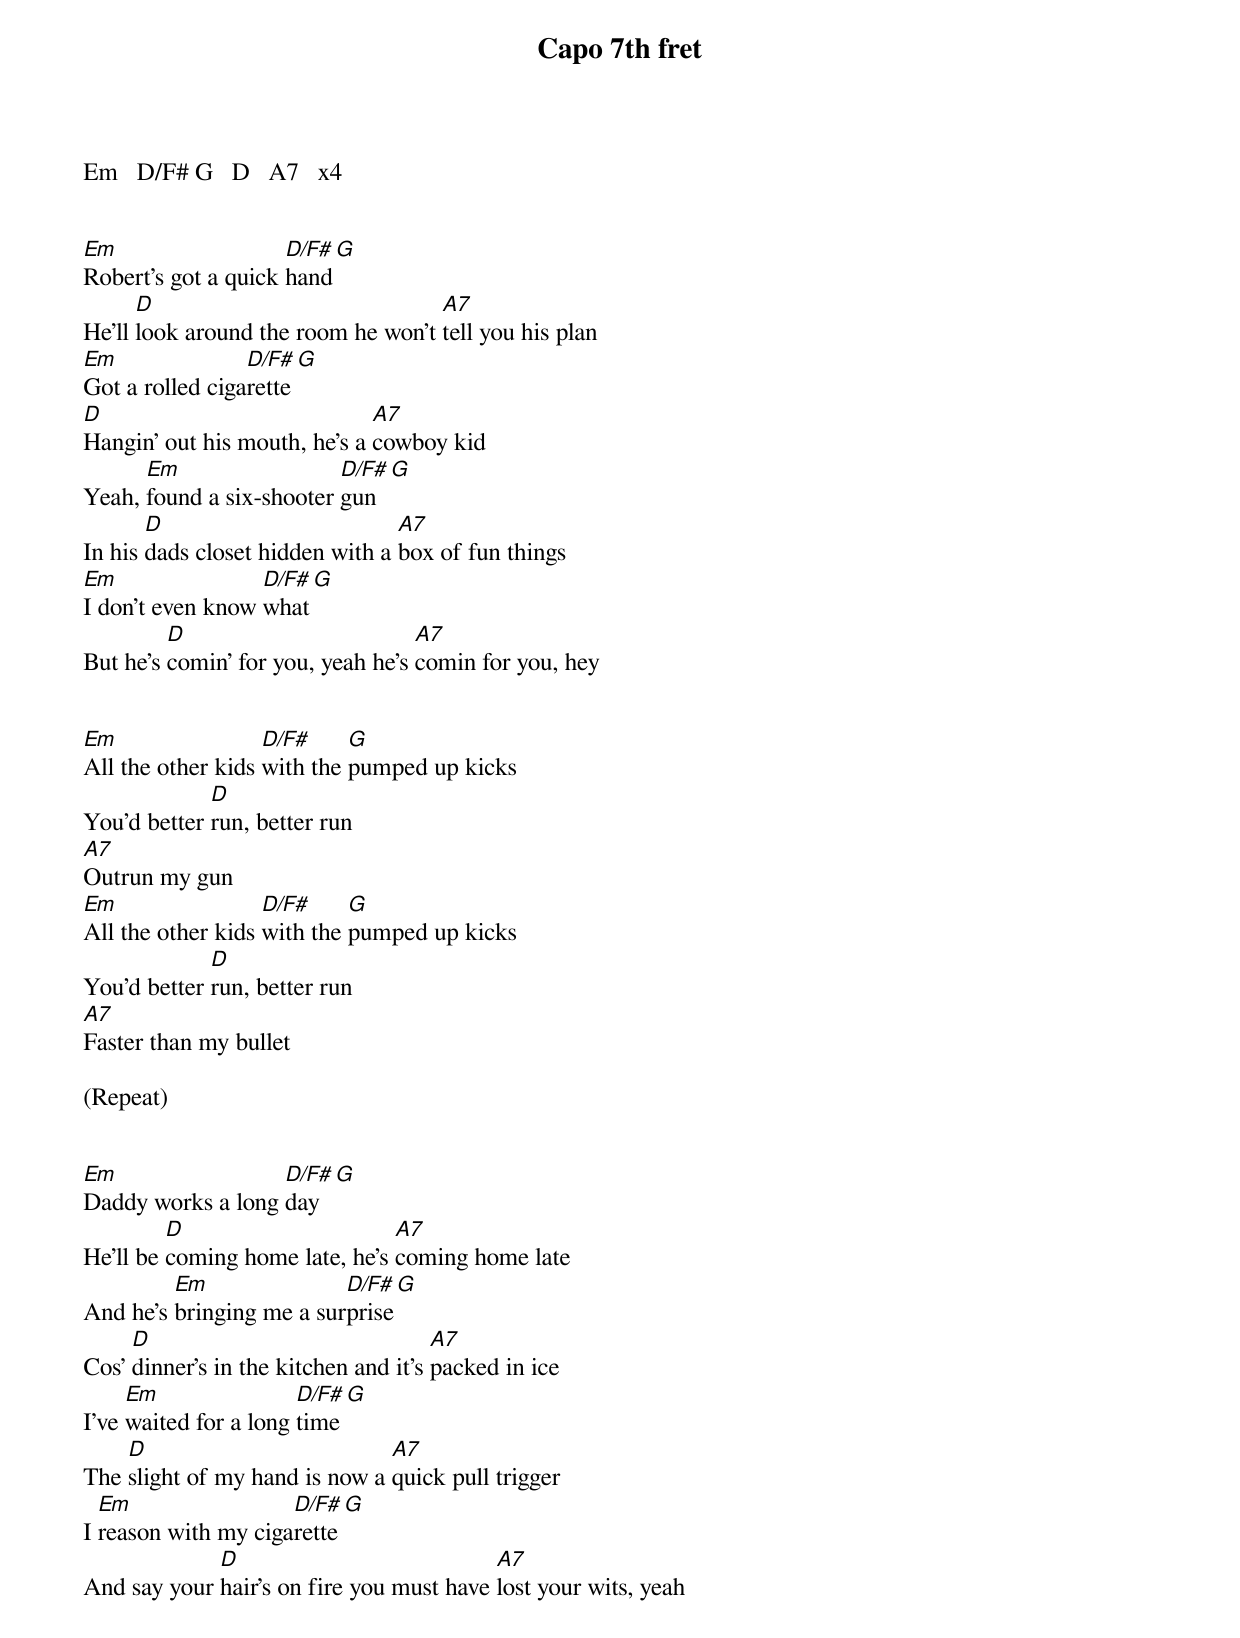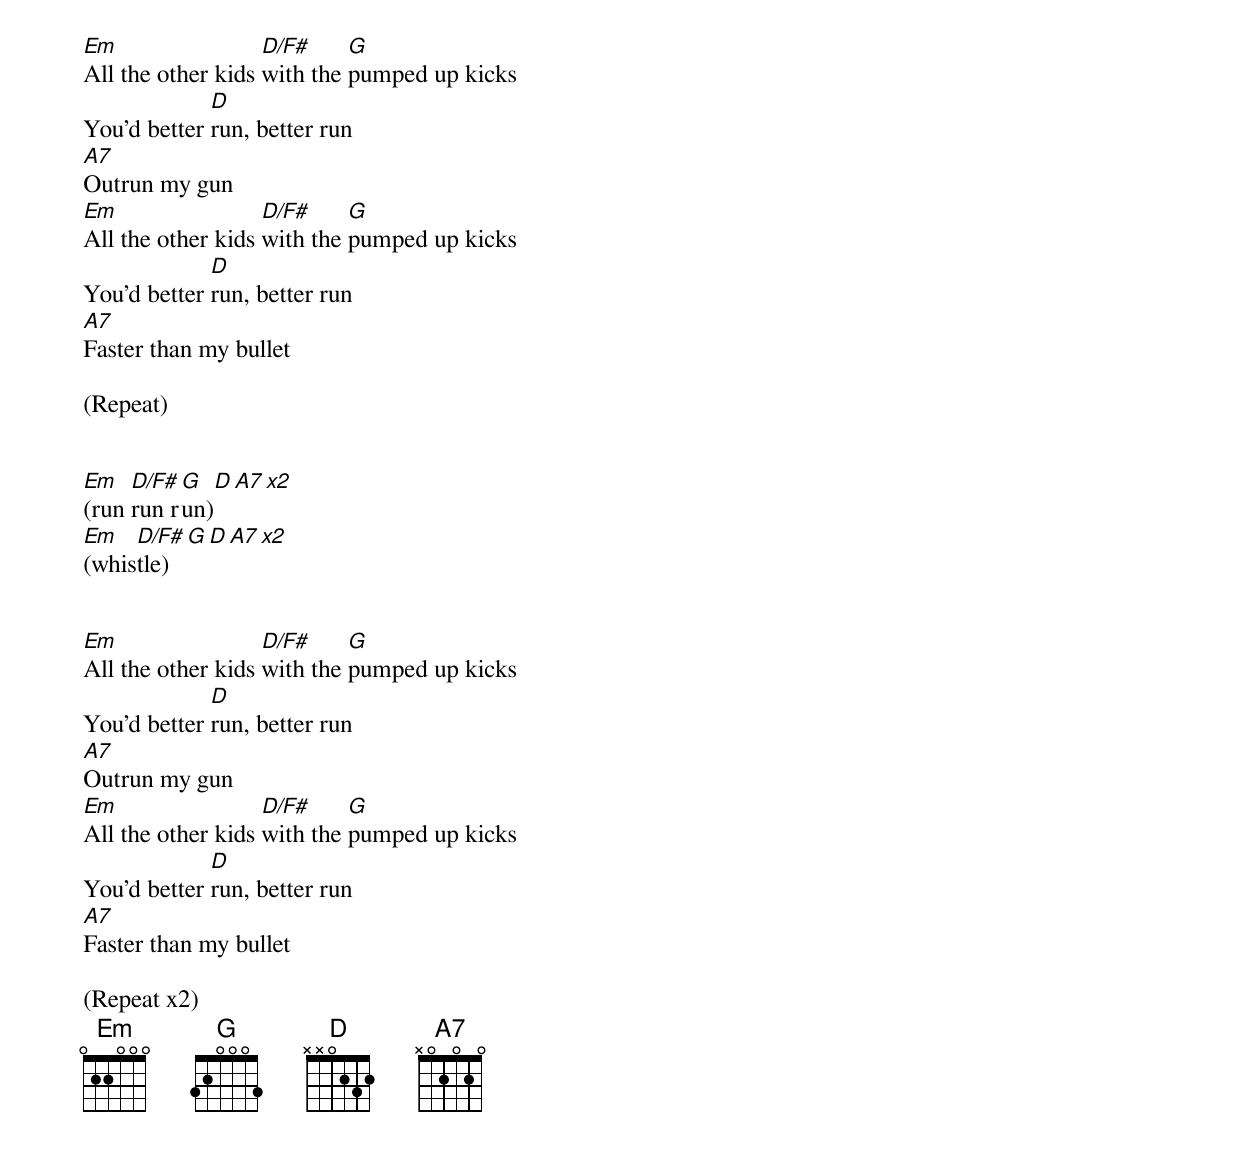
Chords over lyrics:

Capo 7th fret


Em   D/F# G   D   A7   x4


Em                   D/F# G
Robert's got a quick hand
      D                             A7
He'll look around the room he won't tell you his plan
Em               D/F# G
Got a rolled cigarette
D                             A7
Hangin' out his mouth, he's a cowboy kid
      Em                  D/F# G
Yeah, found a six-shooter gun
       D                         A7
In his dads closet hidden with a box of fun things
Em                D/F# G
I don't even know what
         D                         A7
But he's comin' for you, yeah he's comin for you, hey


Em                 D/F#     G
All the other kids with the pumped up kicks
             D
You'd better run, better run
A7
Outrun my gun
Em                 D/F#     G
All the other kids with the pumped up kicks
             D
You'd better run, better run
A7
Faster than my bullet

(Repeat)


Em                 D/F# G
Daddy works a long day
         D                      A7
He'll be coming home late, he's coming home late
         Em               D/F# G
And he's bringing me a surprise
     D                                A7
Cos' dinner's in the kitchen and it's packed in ice
     Em                D/F# G
I've waited for a long time
    D                          A7
The slight of my hand is now a quick pull trigger
  Em                 D/F# G
I reason with my cigarette
             D                            A7
And say your hair's on fire you must have lost your wits, yeah


Em                 D/F#     G
All the other kids with the pumped up kicks
             D
You'd better run, better run
A7
Outrun my gun
Em                 D/F#     G
All the other kids with the pumped up kicks
             D
You'd better run, better run
A7
Faster than my bullet

(Repeat)


Em   D/F# G   D   A7   x2
(run run run)
Em   D/F# G   D   A7   x2
(whistle)


Em                 D/F#     G
All the other kids with the pumped up kicks
             D
You'd better run, better run
A7
Outrun my gun
Em                 D/F#     G
All the other kids with the pumped up kicks
             D
You'd better run, better run
A7
Faster than my bullet

(Repeat x2)
